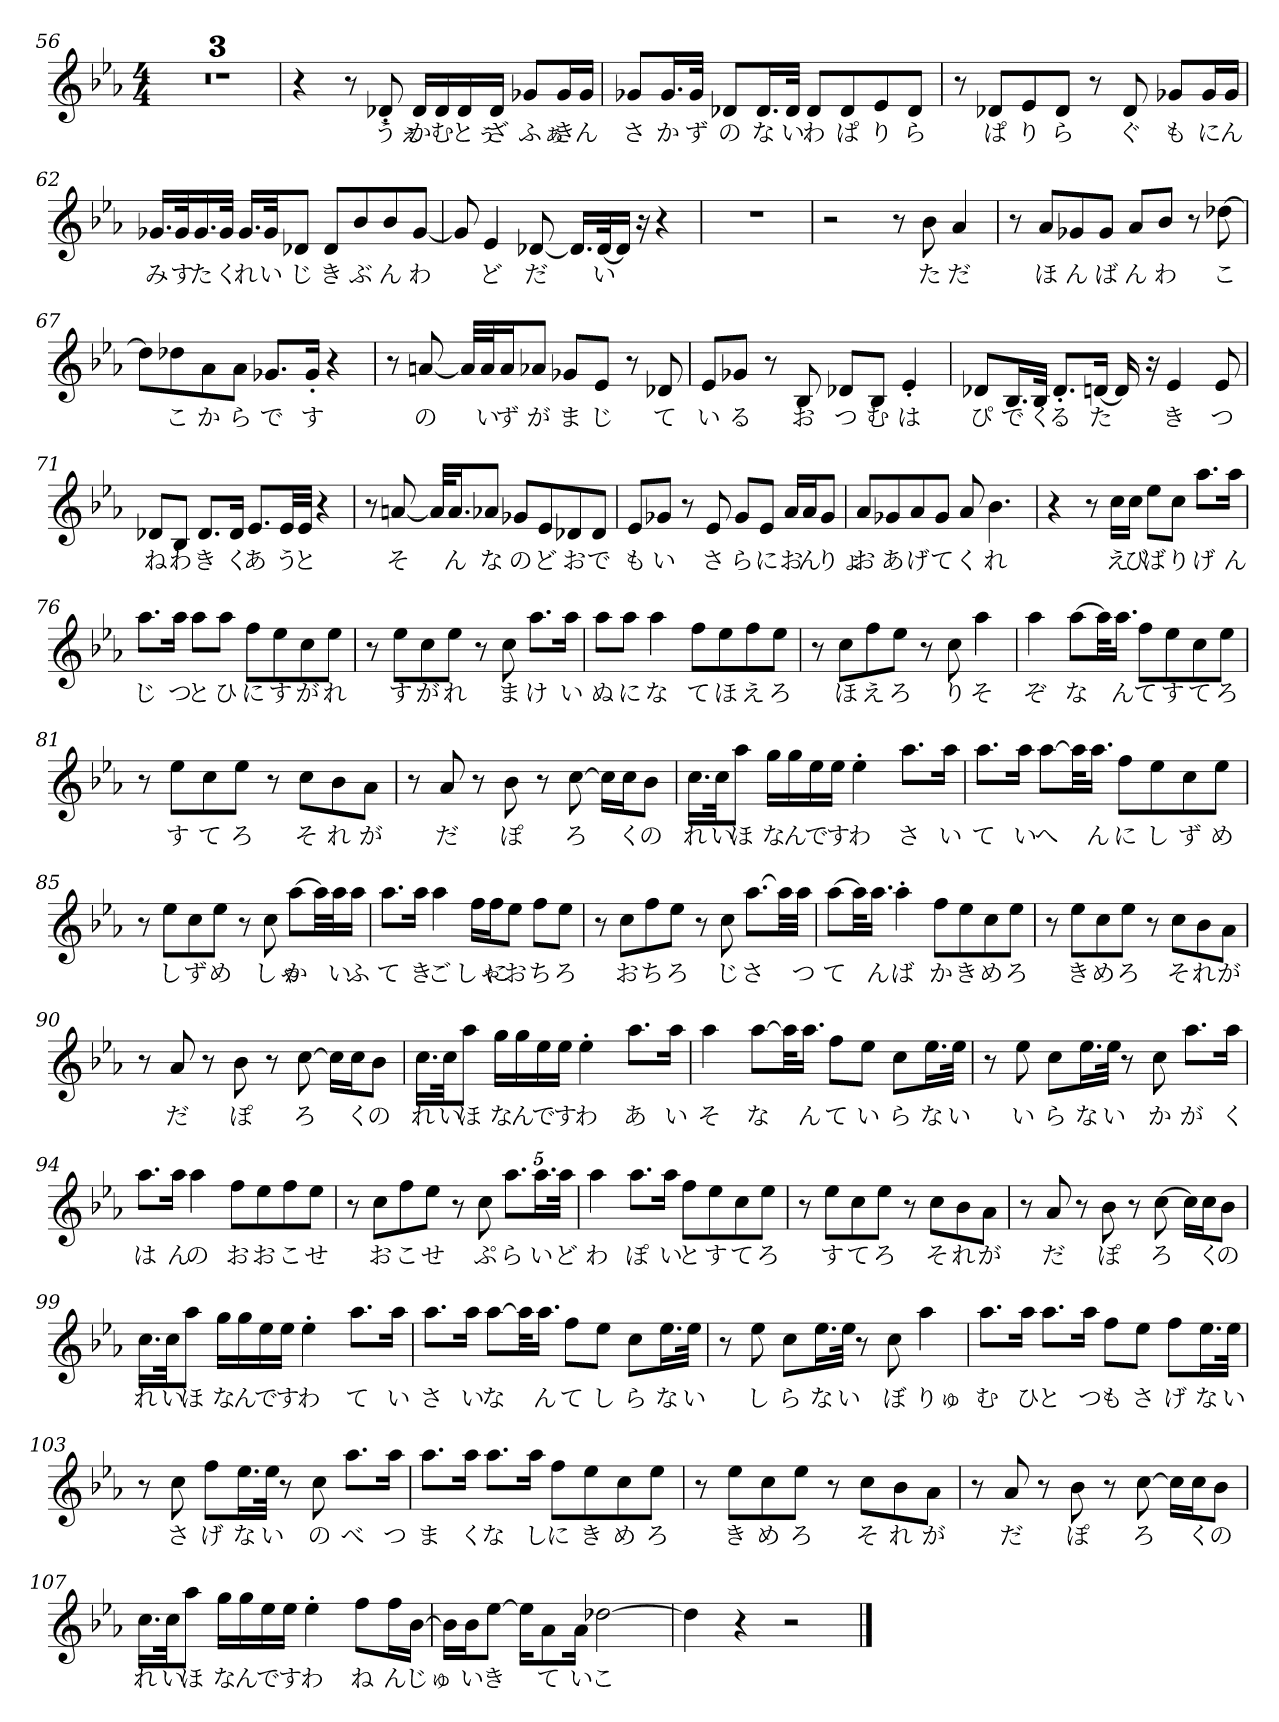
**kern	**text
*part1	*part1
*staff1	*staff1
*clefG2	*
*k[b-e-a-]	*
*M4/4	*
=56	=56
1r	.
=57	=57
1r	.
=58	=58
1r	.
=59	=59
4r	.
8r	.
8d-X'	うぇ
16d-LL	か
16d-	む
16d-	とぅ
16d-JJ	ざ
8g-XL	ふぁ
16g-L	き
16g-JJ	ん
=60	=60
8g-XL	さ
16.g-L	か
32g-JJk	ず
8d-XL	の
16.d-L	な
32d-JJk	い
8d-L	わ
8d-	ぱ
8e-	り
8d-J	ら
=61	=61
8r	.
8d-XL	ぱ
8e-	り
8d-J	ら
8r	.
8d-	ぐ
8g-XL	も
16g-L	に
16g-JJ	ん
=62	=62
16.g-XLL	み
32g-K	す
16.g-	た
32g-JJk	く
16.g-LL	れ
32g-JK	い
8d-XJ	じ
8d-L	き
8b-	ぶ
8b-	ん
[8g-J	わ
=63	=63
8g-]	.
4e-	ど
[8d-X	だ
16.d-LL]	.
[32d-K	い
16d-JJ]	.
16r	.
4r	.
=64	=64
1r	.
=65	=65
2r	.
8r	.
8b-	た
4a-	だ
=66	=66
8r	.
8a-L	ほ
8g-X	ん
8g-J	ば
8a-L	ん
8b-J	わ
8r	.
[8dd-X	こ
=67	=67
8dd-L]	.
8dd-X	こ
8a-	か
8a-J	ら
8.g-XL	で
16g-'Jk	す
4r	.
=68	=68
8r	.
[8an	の
32aLLL]	.
32aJ	い
16aJ	ず
8a-XJ	が
8g-XL	ま
8e-J	じ
8r	.
8d-X	て
=69	=69
8e-L	い
8g-XJ	る
8r	.
8B-	お
8d-XL	つ
8B-J	む
4e-'	は
=70	=70
8d-XL	ぴ
16.B-L	で
32B-JJk	く
8.d-'L	る
[16dnJk	た
16d]	.
16r	.
4e-	き
8e-	つ
=71	=71
8d-XL	ね
8B-J	わ
8.d-L	き
16d-Jk	く
8.e-L	あ
32e-LL	う
32e-JJJ	と
4r	.
=72	=72
8r	.
[8an	そ
32aKLL]	.
16.aJ	ん
8a-XJ	な
8g-XL	の
8e-	ど
8d-X	お
8d-J	で
=73	=73
8e-L	も
8g-XJ	い
8r	.
8e-	さ
8g-L	ら
8e-J	に
16a-LL	お
16a-J	ん
8g-J	りょ
=74	=74
8a-L	お
8g-X	あ
8a-	げ
8g-J	て
8a-	く
4.b-	れ
=75	=75
4r	.
8r	.
16ccLL	え
16ccJJ	び
8ee-L	ば
8ccJ	り
8.aa-L	げ
16aa-Jk	ん
=76	=76
8.aa-L	じ
16aa-Jk	つ
8aa-L	と
8aa-J	ひ
8ffL	に
8ee-	す
8cc	が
8ee-J	れ
=77	=77
8r	.
8ee-L	す
8cc	が
8ee-J	れ
8r	.
8cc	ま
8.aa-L	け
16aa-Jk	い
=78	=78
8aa-L	ぬ
8aa-J	に
4aa-	な
8ffL	て
8ee-	ほ
8ff	え
8ee-J	ろ
=79	=79
8r	.
8ccL	ほ
8ff	え
8ee-J	ろ
8r	.
8cc	り
4aa-	そ
=80	=80
4aa-	ぞ
[8aa-L	な
32aa-KL]	.
16.aa-JJ	ん
8ffL	て
8ee-	す
8cc	て
8ee-J	ろ
=81	=81
8r	.
8ee-L	す
8cc	て
8ee-J	ろ
8r	.
8ccL	そ
8b-	れ
8a-J	が
=82	=82
8r	.
8a-	だ
8r	.
8b-	ぽ
8r	.
[8cc	ろ
16ccLL]	.
16ccJ	く
8b-J	の
=83	=83
16.ccLL	れ
32ccJK	い
8aa-J	ほ
16ggLL	な
16gg	ん
16ee-	で
16ee-JJ	す
4ee-'	わ
8.aa-L	さ
16aa-Jk	い
=84	=84
8.aa-L	て
16aa-Jk	い
[8aa-L	へ
32aa-KL]	.
16.aa-JJ	ん
8ffL	に
8ee-	し
8cc	ず
8ee-J	め
=85	=85
8r	.
8ee-L	し
8cc	ず
8ee-J	め
8r	.
8cc	しゃ
[8aa-L	か
32aa-LL]	.
32aa-J	い
16aa-JJ	ふ
=86	=86
8.aa-L	て
16aa-Jk	き
4aa-	ご
16ffLL	しゃ
16ffJ	に
8ee-J	お
8ffL	ち
8ee-J	ろ
=87	=87
8r	.
8ccL	お
8ff	ち
8ee-J	ろ
8r	.
8cc	じ
[8.aa-L	さ
32aa-LL]	.
32aa-JJJ	つ
=88	=88
[8aa-L	て
32aa-KL]	.
16.aa-JJ	ん
4aa-'	ば
8ffL	か
8ee-	き
8cc	め
8ee-J	ろ
=89	=89
8r	.
8ee-L	き
8cc	め
8ee-J	ろ
8r	.
8ccL	そ
8b-	れ
8a-J	が
=90	=90
8r	.
8a-	だ
8r	.
8b-	ぽ
8r	.
[8cc	ろ
16ccLL]	.
16ccJ	く
8b-J	の
=91	=91
16.ccLL	れ
32ccJK	い
8aa-J	ほ
16ggLL	な
16gg	ん
16ee-	で
16ee-JJ	す
4ee-'	わ
8.aa-L	あ
16aa-Jk	い
=92	=92
4aa-	そ
[8aa-L	な
32aa-KL]	.
16.aa-JJ	ん
8ffL	て
8ee-J	い
8ccL	ら
16.ee-L	な
32ee-JJk	い
=93	=93
8r	.
8ee-	い
8ccL	ら
16.ee-L	な
32ee-JJk	い
8r	.
8cc	か
8.aa-L	が
16aa-Jk	く
=94	=94
8.aa-L	は
16aa-Jk	ん
4aa-	の
8ffL	お
8ee-	お
8ff	こ
8ee-J	せ
=95	=95
8r	.
8ccL	お
8ff	こ
8ee-J	せ
8r	.
8cc	ぷ
10.aa-L	ら
20.aa-L	い
40aa-JJk	ど
=96	=96
4aa-	わ
8.aa-L	ぽ
16aa-Jk	い
8ffL	と
8ee-	す
8cc	て
8ee-J	ろ
=97	=97
8r	.
8ee-L	す
8cc	て
8ee-J	ろ
8r	.
8ccL	そ
8b-	れ
8a-J	が
=98	=98
8r	.
8a-	だ
8r	.
8b-	ぽ
8r	.
[8cc	ろ
16ccLL]	.
16ccJ	く
8b-J	の
=99	=99
16.ccLL	れ
32ccJK	い
8aa-J	ほ
16ggLL	な
16gg	ん
16ee-	で
16ee-JJ	す
4ee-'	わ
8.aa-L	て
16aa-Jk	い
=100	=100
8.aa-L	さ
16aa-Jk	い
[8aa-L	な
32aa-KL]	.
16.aa-JJ	ん
8ffL	て
8ee-J	し
8ccL	ら
16.ee-L	な
32ee-JJk	い
=101	=101
8r	.
8ee-	し
8ccL	ら
16.ee-L	な
32ee-JJk	い
8r	.
8cc	ぼ
4aa-	りゅ
=102	=102
8.aa-L	む
16aa-Jk	ひ
8.aa-L	と
16aa-Jk	つ
8ffL	も
8ee-J	さ
8ffL	げ
16.ee-L	な
32ee-JJk	い
=103	=103
8r	.
8cc	さ
8ffL	げ
16.ee-L	な
32ee-JJk	い
8r	.
8cc	の
8.aa-L	べ
16aa-Jk	つ
=104	=104
8.aa-L	ま
16aa-Jk	く
8.aa-L	な
16aa-Jk	し
8ffL	に
8ee-	き
8cc	め
8ee-J	ろ
=105	=105
8r	.
8ee-L	き
8cc	め
8ee-J	ろ
8r	.
8ccL	そ
8b-	れ
8a-J	が
=106	=106
8r	.
8a-	だ
8r	.
8b-	ぽ
8r	.
[8cc	ろ
16ccLL]	.
16ccJ	く
8b-J	の
=107	=107
16.ccLL	れ
32ccJK	い
8aa-J	ほ
16ggLL	な
16gg	ん
16ee-	で
16ee-JJ	す
4ee-'	わ
8ffL	ね
16ffL	ん
[16b-JJ	じゅ
=108	=108
16b-LL]	.
16b-J	い
[8ee-J	き
16ee-KL]	.
8a-	て
16a-Jk	い
[2dd-X	こ
=109	=109
4dd-]	.
4r	.
2r	.
==	==
*-	*-
